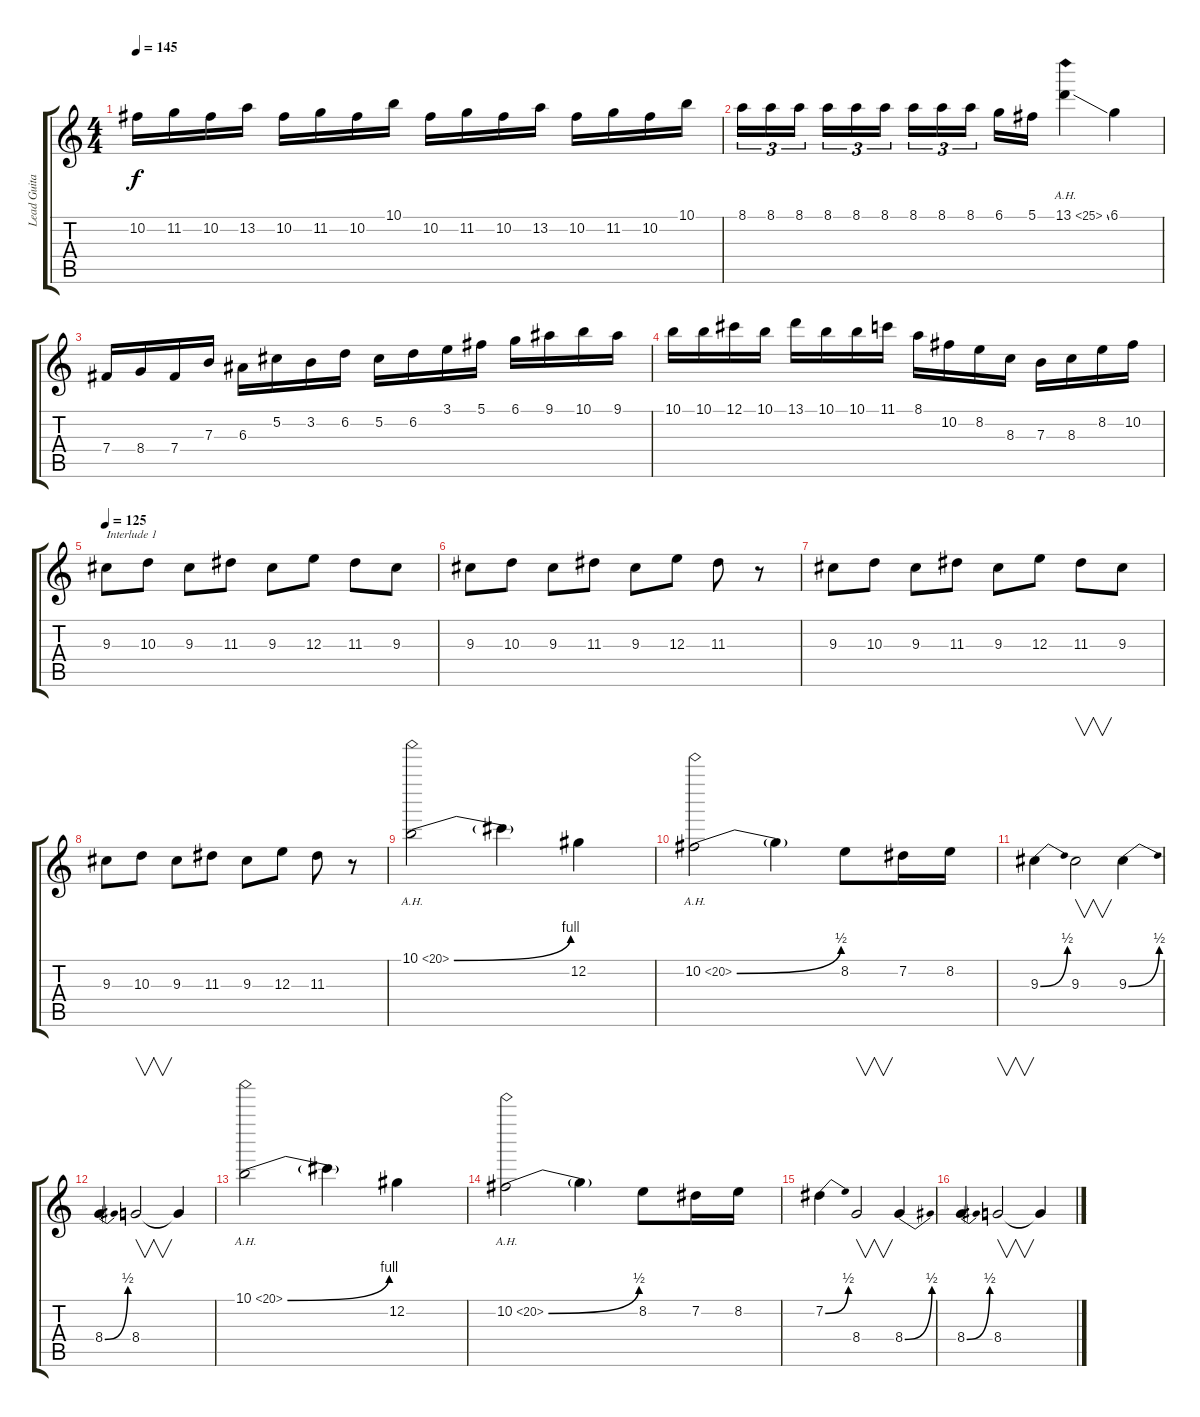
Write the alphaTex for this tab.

\track ("Lead Guitar" "Lead Guita") {instrument distortionguitar}
\staff {score tabs}
\tuning (Db4 Ab3 E3 B2 Gb2 Db2) {hide}
\ts (4 4)
\tempo 145
\clef g2
\ks c
10.2.16{dy f} 11.2.16 10.2.16 13.2.16 10.2.16 11.2.16 10.2.16 10.1.16 10.2.16 11.2.16 10.2.16 13.2.16 10.2.16 11.2.16 10.2.16 10.1.16 |
8.1.16{tu (3 2)} 8.1.16{tu (3 2)} 8.1.16{tu (3 2)} 8.1.16{tu (3 2)} 8.1.16{tu (3 2)} 8.1.16{tu (3 2)} 8.1.16{tu (3 2)} 8.1.16{tu (3 2)} 8.1.16{tu (3 2)} 6.1.16 5.1.16 13.1{ah 12 ss}.4 6.1.4 |
7.4.16 8.4.16 7.4.16 7.3.16 6.3.16 5.2.16 3.2.16 6.2.16 5.2.16 6.2.16 3.1.16 5.1.16 6.1.16 9.1.16 10.1.16 9.1.16 |
10.1.16 10.1.16 12.1.16 10.1.16 13.1.16 10.1.16 10.1.16 11.1.16 8.1.16 10.2.16 8.2.16 8.3.16 7.3.16 8.3.16 8.2.16 10.2.16 |
\tempo 125
9.3.8{txt "Interlude 1"} 10.3.8 9.3.8 11.3.8 9.3.8 12.3.8 11.3.8 9.3.8 |
9.3.8 10.3.8 9.3.8 11.3.8 9.3.8 12.3.8 11.3.8 r.8 |
9.3.8 10.3.8 9.3.8 11.3.8 9.3.8 12.3.8 11.3.8 9.3.8 |
9.3.8 10.3.8 9.3.8 11.3.8 9.3.8 12.3.8 11.3.8 r.8 |
10.1{be (bend 0 0 60 4) ah 10}.2 10.1{t}.4 12.2.4 |
10.2{be (bend 0 0 60 2) ah 10}.2 10.2{t}.4 8.2.8 7.2.16 8.2.16 |
9.3{be (bend 0 0 60 2)}.4 9.3.2{v} 9.3{be (bend 0 0 60 2)}.4 |
8.4{be (bend 0 0 60 2)}.4 8.4.2{v} 8.4{t}.4 |
10.1{be (bend 0 0 60 4) ah 10}.2 10.1{t}.4 12.2.4 |
10.2{be (bend 0 0 60 2) ah 10}.2 10.2{t}.4 8.2.8 7.2.16 8.2.16 |
7.2{be (bend 0 0 60 2)}.4 8.4.2{v} 8.4{be (bend 0 0 60 2)}.4 |
8.4{be (bend 0 0 60 2)}.4 8.4.2{v} 8.4{t}.4
